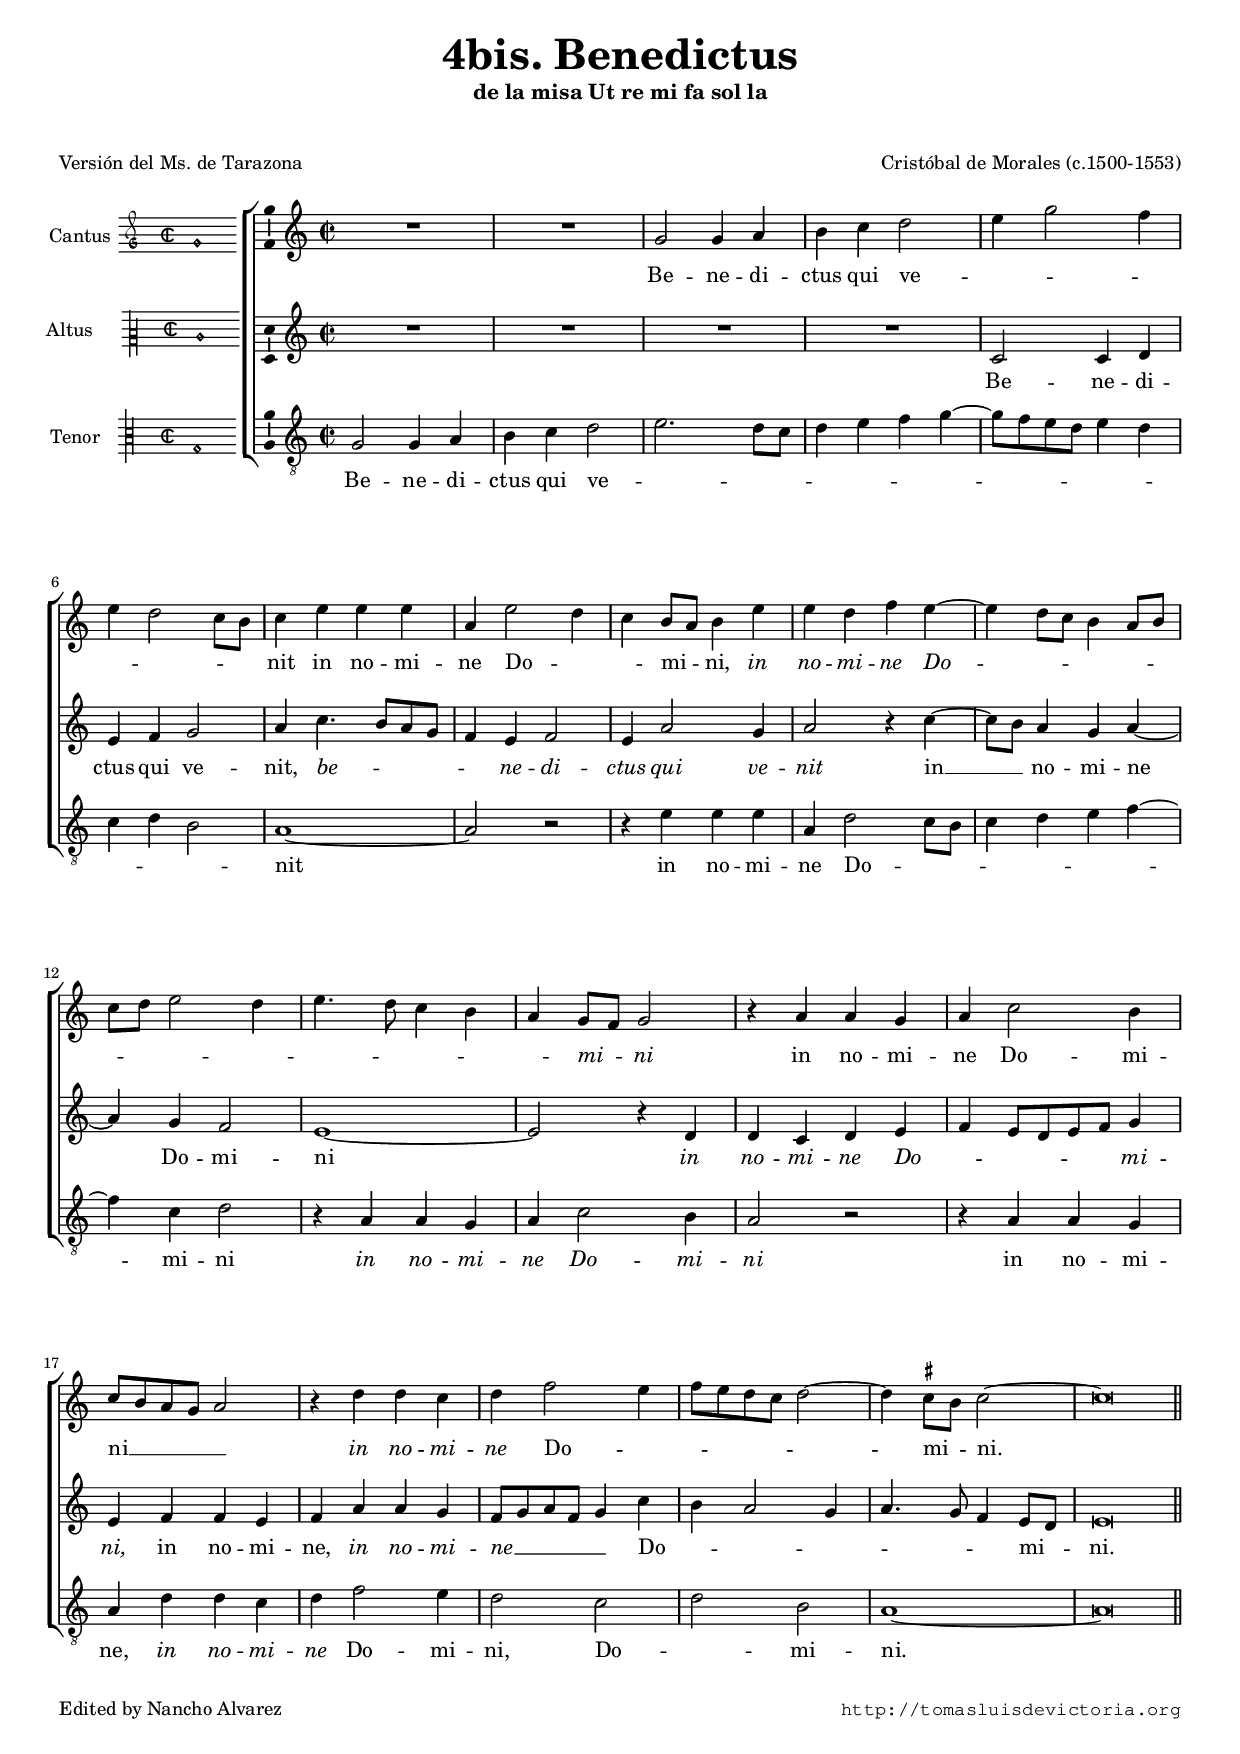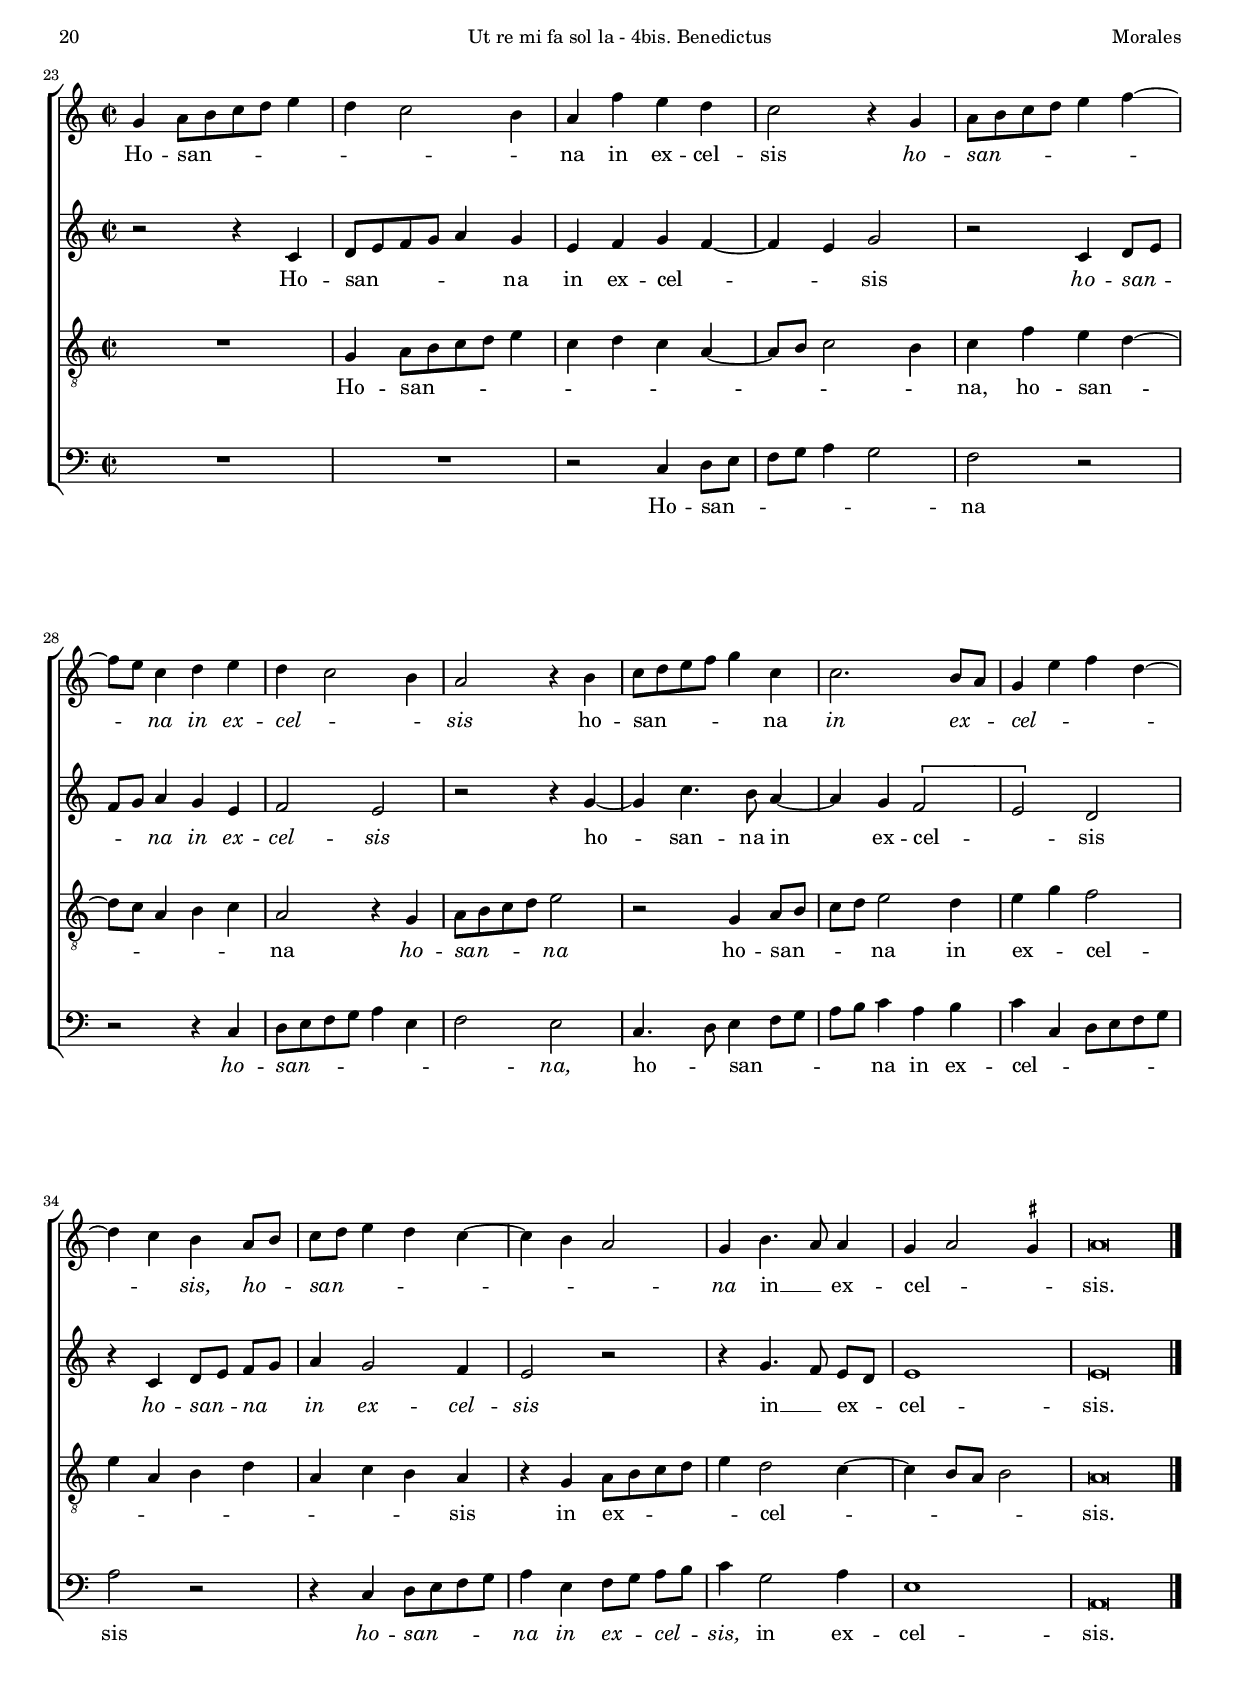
\version "2.18.0"

#(set-default-paper-size "a4")
#(set-global-staff-size 16.4)
#(ly:set-option 'point-and-click #f)
%mobile -s15.5 -i3.2

italicas=\override LyricText.font-shape = #'italic
rectas=\override LyricText.font-shape = #'upright
ss=\once \set suggestAccidentals = ##t
incipitwidth = 20

htitle="Ut re mi fa sol la - 4bis. Benedictus"
hcomposer="Morales"

\header {
	title=\markup{\fontsize #3 "4bis. Benedictus"}
	subtitle="de la misa Ut re mi fa sol la"
	subsubtitle=\markup{\column{" " " "}}
	composer="Cristóbal de Morales (c.1500-1553)"
        pdfauthor=\composer
	%opus="(-)"
	poet=\markup{\fontsize #0 "Versión del Ms. de Tarazona"}
	% Tarazona: libros de polifonia 5
	% El manuscrito de Tarazona intercambia los "Hosanna" del Sanctus y del Benedictus.
	% El bassus tiene variaciones y el altus es completamente distinto
	% También hay diferencias en el Agnus Dei pero se no se conservan todas las voces.
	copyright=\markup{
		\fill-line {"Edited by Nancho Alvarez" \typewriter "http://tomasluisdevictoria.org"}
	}
%	tagline=""
}

global={\key c \major \time 2/2 \skip 1*22 \bar "||" \break 
	\override Score.TimeSignature.break-visibility = #'#(#f #t #t)
			\time 2/2 \skip 1*17 \bar "|."
}


cantus=\relative c''{
	R1*2
	g2 g4 a
	b c d2
	e4 g2 f4
	e d2 c8 b
	c4 e e e
	a, e'2 d4
	c4 b8 a b4 e
	e d f e ~
	e d8 c b4 a8 b
	c d e2 d4
	e4. d8 c4 b
	a g8 f g2
	r4 a a g
	a c2 b4
	c8 b a g a2
	r4 d d c
	d f2 e4
	f8 e d c
	d2 ~
	d4 \ss cis8 b cis2 ~
	cis\breve*1/2
	g4 a8[ b c d] e4
	d c2 b4
	a f'e d
	c2 r4 g
	a8 b c d e4 f ~
	f8 e c4 d e
	d4 c2 b4
	a2 r4 b
	c8 d e f g4 c,
	c2. b8 a
	g4 e' f d ~
	d c b a8 b
	c d e4 d c ~
	c b a2
	g4 b4. a8 a4
	g4 a2 \ss gis4
	a\breve*1/2
}

altus=\relative c'{
	R1*4
	c2 c4 d
	e f g2
	a4 c4. b8 a g
	f4 e f2
	e4 a2 g4
	a2 r4 c ~
	c8 b a4 g a ~
	a g f2
	e1 ~
	e2 r4 d
	d c d e
	f e8[ d e f] g4
	e4 f f e
	f a a g
	f8 g a f g4 c
	b a2 g4
	a4. g8 f4 e8 d
	e\breve*1/2
	r2 r4 c
	d8 e f g a4 g
	e f g f ~
	f e g2
	r2 c,4 d8 e
	f g a4 g e
	f2 e
	r2 r4 g ~
	g c4. b8 a4 ~
	a g \[f2
	e\] d
	r4 c d8[ e] f[ g]
	a4 g2 f4
	e2 r
	r4 g4. f8 e[ d]
	e1
	e\breve*1/2
}

tenor=\relative c'{
	g2 g4 a
	b c d2
	e2. d8 c
	d4 e f g ~
	g8 f e d e4 d
	c d b2
	a1 ~
	a2 r
	r4 e' e e
	a, d2 c8 b
	c4 d e f ~
	f c d2
	r4 a a g
	a c2 b4
	a2 r
	r4 a a g
	a d d c
	d f2 e4
	d2 c
	d b 
	a1 ~
	a\breve*1/2
	R1
	g4 a8[ b c d] e4
	c d c a ~
	a8 b c2 b4
	c f e d ~
	d8 c a4 b c
	a2 r4 g
	a8 b c d e2
	r2 g,4 a8 b
	c d e2 d4
	e g f2
	e4 a, b d
	a c b a
	r4 g a8 b c d
	e4 d2 c4 ~
	c b8 a b2
	a\breve*1/2
}

bassus=\relative c{
	R1*22
	R1*2
	r2 c4 d8 e
	f g a4 g2
	f2 r
	r2 r4 c
	d8 e f g a4 e
	f2 e
	c4. d8 e4 f8 g
	a b c4 a b
	c4 c, d8 e f g
	a2 r
	r4 c, d8 e f g
	a4 e f8[ g] a[ b]
	c4 g2 a4
	e1
	a,\breve*1/2
}

textocantus=\lyricmode{
Be -- ne -- di -- ctus qui ve -- _ _ _ _ _ _ _ nit
in no -- mi -- ne Do -- _ _ mi -- _ ni,
\italicas 
in no -- mi -- ne Do -- _ _ _ _ _ _ _ _ _ _ _ _ _ _ mi -- _ ni
\rectas 
in no -- mi -- ne Do -- mi -- ni __ _ _ _ _ 
\italicas 
in no -- mi -- ne \rectas 
Do -- _ _ _ _ _ _ mi -- _ ni.
Ho -- san -- _ _ _ _ _ _ _ na
in ex -- cel -- sis
\italicas 
ho -- san -- _ _ _ _ _ _ na in ex -- cel -- _ _ sis
\rectas 
ho -- san -- _ _ _ _ na \italicas 
in ex -- _ cel -- _ _ _ _ sis,
ho -- _ san -- _ _ _ _ _ _ na
\rectas 
in __ _ ex -- cel -- _ _ sis.
}

textoaltus=\lyricmode{
Be -- ne -- di -- ctus qui ve -- nit,
\italicas 
be -- _ _ _ _ ne -- di -- ctus qui ve -- nit
\rectas 
in __ _ no -- mi -- ne Do -- mi -- ni
\italicas 
in no -- mi -- ne Do -- _ _ _ _ _ mi -- ni,
\rectas 
in no -- mi -- ne,
\italicas 
in no -- mi -- ne __ _ _ _ _ 
\rectas Do -- _ _ _ _ _ _ mi -- _ ni.
Ho -- san -- _ _ _ _ na in ex -- cel -- _ _ sis
\italicas 
ho -- san -- _ _ _ na in ex -- cel -- sis
\rectas 
ho -- san -- na in ex -- cel -- _ sis
\italicas 
ho -- san -- _ na _ in ex -- cel -- sis
\rectas 
in __ _ ex -- _ cel -- sis.
}

textotenor=\lyricmode{
Be -- ne -- di -- ctus qui ve -- _ _ _ _ _ _ _ _ _ _ _ _ _ _ _ nit
in no -- mi -- ne Do -- _ _ _ _ _ _ mi -- ni
\italicas 
in no -- mi -- ne Do -- mi -- ni
\rectas 
in no -- mi -- ne,
\italicas 
in no -- mi -- ne 
\rectas 
Do -- mi -- ni,
Do -- _ mi -- ni.
Ho -- san -- _ _ _ _ _ _ _ _ _ _ _ na,
ho -- san -- _ _ _ _ _ na
\italicas 
ho -- san -- _ _ _ na
\rectas 
ho -- san -- _ _ _ na in ex -- _ cel -- _ _ _ _ _ _ _ sis
in ex -- _ _ _ _ cel -- _ _ _ _ sis.
}

textobassus=\lyricmode{
Ho -- san -- _ _ _ _ _ na
\italicas 
ho -- san -- _ _ _ _ _ _ na,
\rectas 
ho -- _ san -- _ _ _ _ na in ex -- cel -- _ _ _ _ _ sis
\italicas 
ho -- san -- _ _ _ na
in ex -- _ cel -- _ sis,
\rectas 
in ex -- cel -- sis.
}


incipitcantus=\markup{
	\score{
		{ 
		\set Staff.instrumentName="Cantus "
		\override NoteHead.style = #'neomensural
		\override Staff.TimeSignature.style = #'neomensural
		\cadenzaOn 
		\clef "petrucci-g"
		\key c \major
		\time 2/2
		g'1
		} 
	\layout { line-width=\incipitwidth indent = 0 }
	}
}

incipitaltus=\markup{
	\score{
		{ 
		\set Staff.instrumentName="Altus     "
		\override NoteHead.style = #'neomensural 
		\override Staff.TimeSignature.style = #'neomensural
		\cadenzaOn 
		\clef "petrucci-c2"
		\key c \major
		\time 2/2
		c'1
		} 
	\layout { line-width=\incipitwidth indent = 0 }
	}
}


incipittenor=\markup{
	\score{
		{ 
		\set Staff.instrumentName="Tenor   "
		\override NoteHead.style = #'neomensural 
		\override Staff.TimeSignature.style = #'neomensural
		\cadenzaOn 
		\clef "petrucci-c3"
		\key c \major
		\time 2/2
		g1
		} 
	\layout { line-width=\incipitwidth indent=0 }
	}
}

incipitbassus=\markup{
	\score{
		{ 
		\set Staff.instrumentName="Bassus  "
		\override NoteHead.style = #'neomensural
		\override Staff.TimeSignature.style = #'neomensural
		\cadenzaOn 
		\clef "petrucci-f3"
		\key c \major
		\time 2/2
		c2
		} 
	\layout { line-width=\incipitwidth indent = 0 }
	}
}


\score {\transpose c' c'{
\new ChoirStaff<<

	\new Staff <<\global
	\new Voice="v1" {
		\set Staff.instrumentName=\incipitcantus
		\clef "treble"
		\cantus }
	\new Lyrics \lyricsto "v1" {\textocantus }
	>>

	\new Staff <<\global
	\new Voice="v2" {
		\set Staff.instrumentName=\incipitaltus
		\clef "treble"
		\altus }
	\new Lyrics \lyricsto "v2" {\textoaltus }
	>>
	
	\new Staff <<\global
	\new Voice="v3" {
		\set Staff.instrumentName=\incipittenor
		\clef "G_8"
		\tenor }
	\new Lyrics \lyricsto "v3" {\textotenor }
	>>

	\new Staff \with{\remove Ambitus_engraver} <<\global
	\new Voice="v4" {
		\set Staff.instrumentName=\incipitbassus
		\clef "bass"
		\bassus }
	\new Lyrics \lyricsto "v4" {\textobassus }
	>>
	
>>

	} % transpose

\layout{ 
	\context {\Lyrics 
		\override VerticalAxisGroup.staff-affinity = #UP
		\override VerticalAxisGroup.nonstaff-relatedstaff-spacing =
			#'((basic-distance . 0) (minimum-distance . 0) (padding . 1))
		\override LyricText.font-size = #1.2
		\override LyricHyphen.minimum-distance = #0.5
	}
	\context {\Score 
		\override BarNumber.padding = #2 
	}
	\context {\Voice 
		%melismaBusyProperties = #'()
		%autoBeaming = ##f
	}
	\context { \Staff \RemoveEmptyStaves 
		\override VerticalAxisGroup.remove-first = ##t
	}
	\context {\Staff 
		\override VerticalAxisGroup.staff-staff-spacing =
			#'((basic-distance . 11) (minimum-distance . 0) (padding . 1))
		\consists Ambitus_engraver 
		\override LigatureBracket.padding = #1
	}
}

%\midi {}

}


\paper{
	evenHeaderMarkup=\markup  \fill-line { \fromproperty #'page:page-number-string \htitle \hcomposer }
	oddHeaderMarkup= \markup  \fill-line { \on-the-fly #not-first-page \hcomposer \on-the-fly #not-first-page \htitle \on-the-fly #not-first-page \fromproperty #'page:page-number-string }
	system-count=7
	ragged-last-bottom = ##f
	indent=3.3\cm
	system-system-spacing =
	#'((basic-distance . 20) (minimum-distance . 0) (padding . 5))
	top-system-spacing = % header
	#'((basic-distance . 8) (minimum-distance . 0) (padding . 0))
	last-bottom-spacing = % footer
	#'((basic-distance . 12) (minimum-distance . 0) (padding . 0))
	%top-markup-spacing #'basic-distance = 0
	markup-system-spacing #'basic-distance = 20


first-page-number=19
}